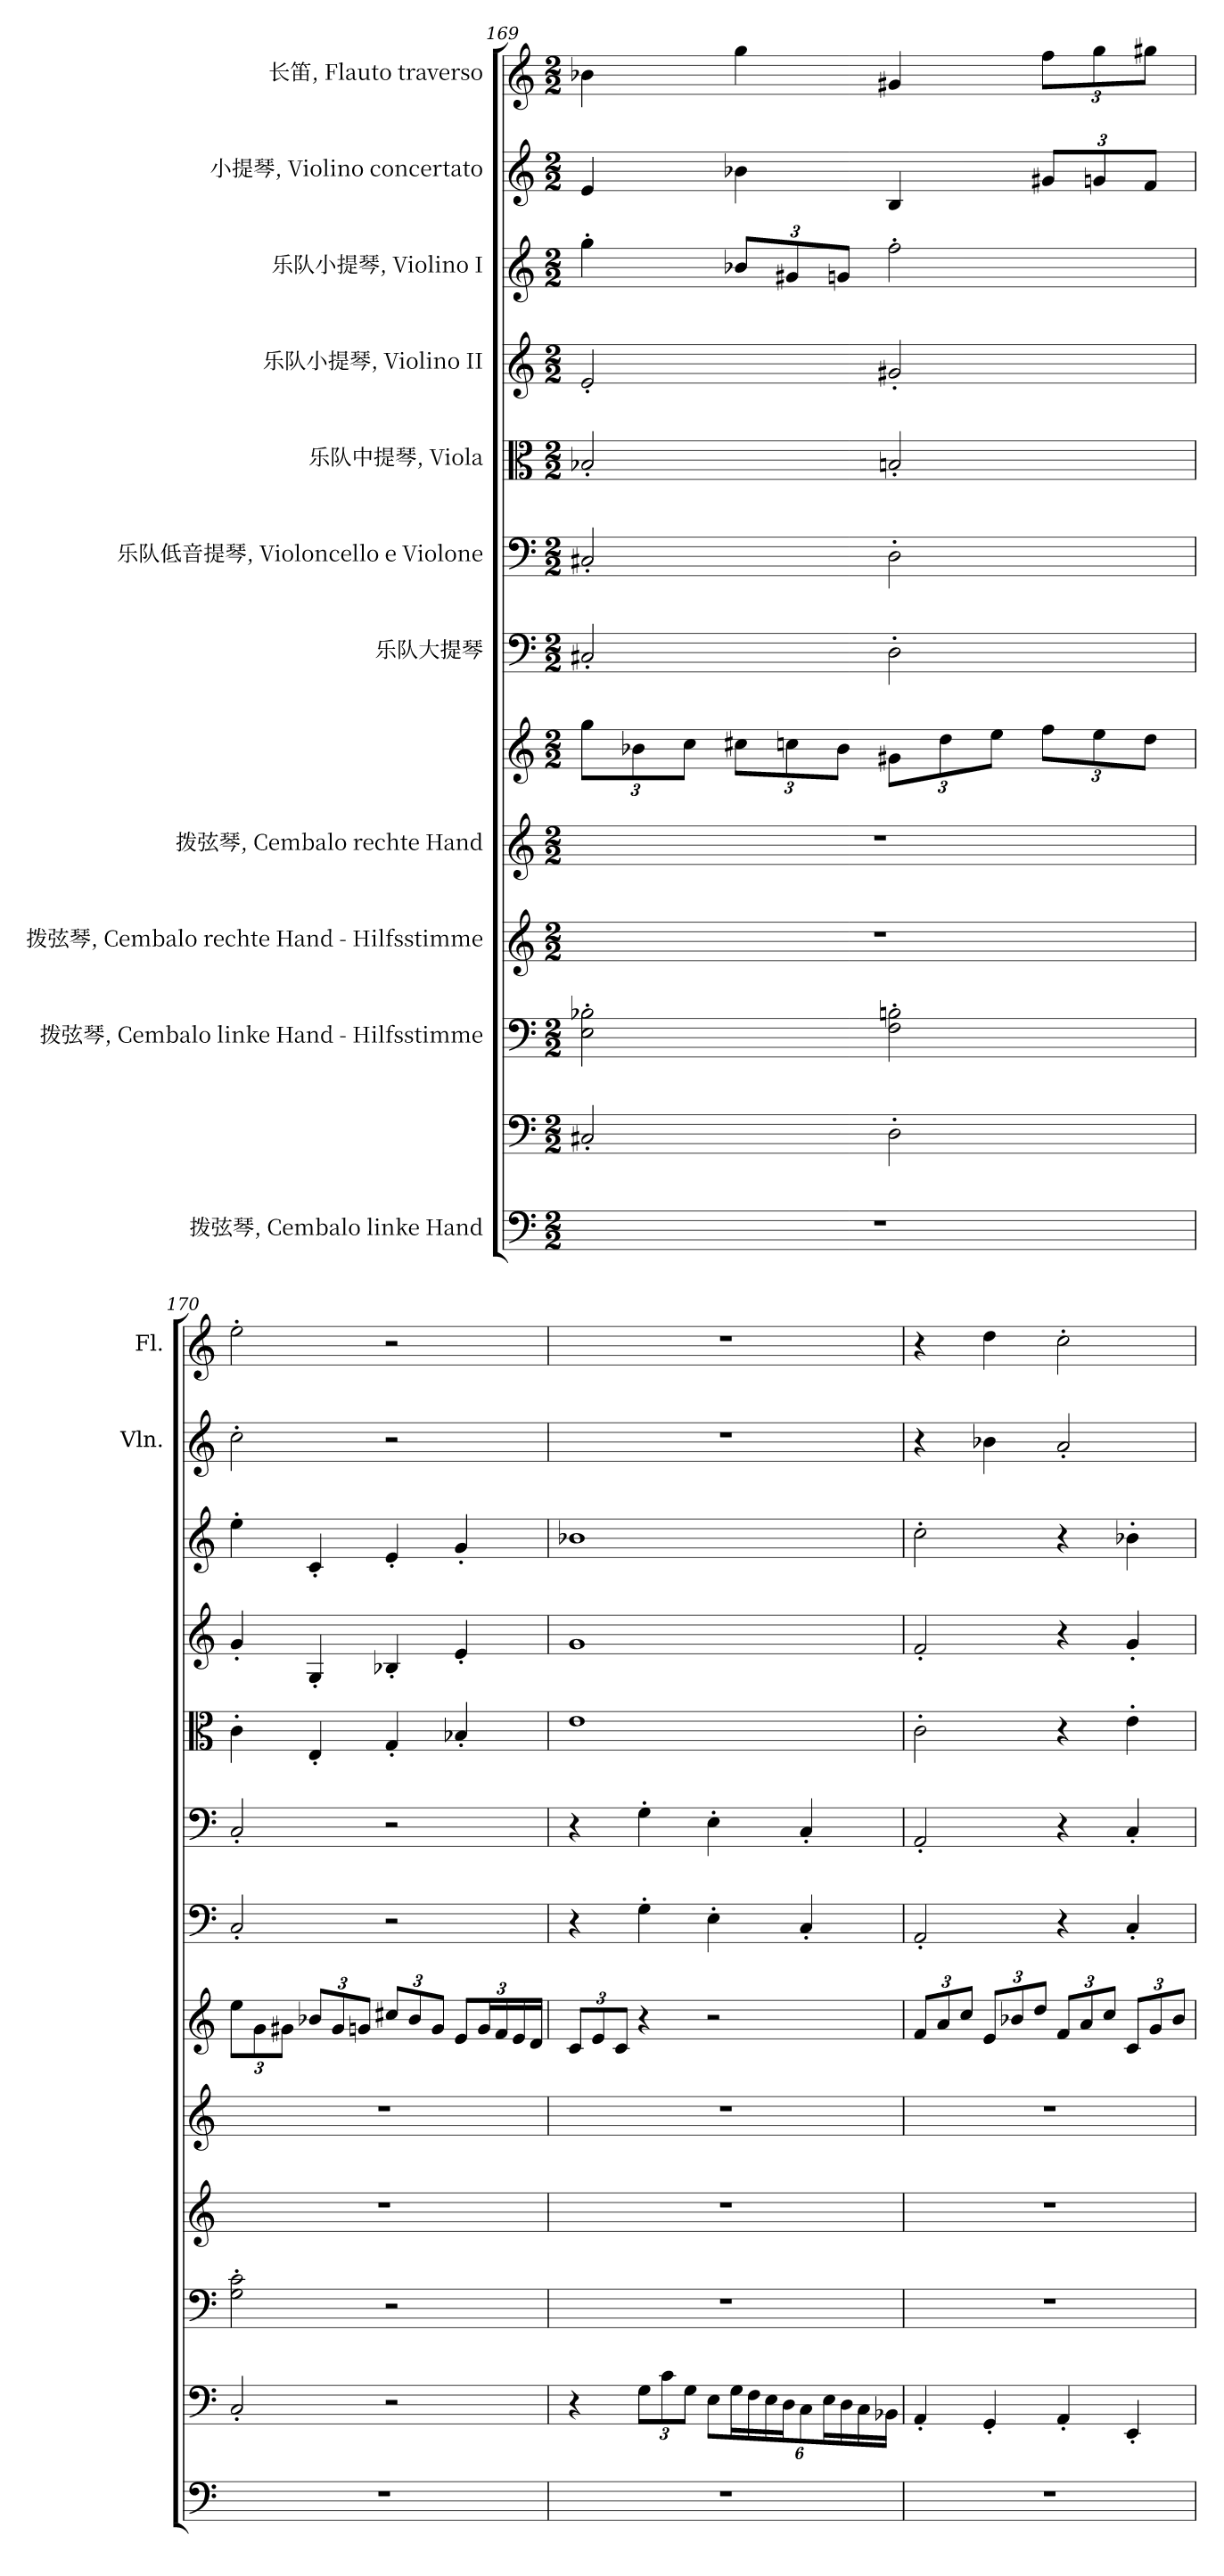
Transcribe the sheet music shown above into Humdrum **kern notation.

**kern	**kern	**kern	**kern	**kern	**kern	**kern	**kern	**kern	**kern	**kern	**kern	**kern
*part11	*part11	*part10	*part9	*part8	*part8	*part7	*part6	*part5	*part4	*part3	*part2	*part1
*staff13	*staff12	*staff11	*staff10	*staff9	*staff8	*staff7	*staff6	*staff5	*staff4	*staff3	*staff2	*staff1
*I"拨弦琴, Cembalo linke Hand	*	*I"拨弦琴, Cembalo linke Hand - Hilfsstimme	*I"拨弦琴, Cembalo rechte Hand - Hilfsstimme	*I"拨弦琴, Cembalo rechte Hand	*	*I"乐队大提琴	*I"乐队低音提琴, Violoncello e Violone	*I"乐队中提琴, Viola	*I"乐队小提琴, Violino II	*I"乐队小提琴, Violino I	*I"小提琴, Violino concertato	*I"长笛, Flauto traverso
*	*	*	*	*	*	*	*	*	*	*	*I'Vln.	*I'Fl.
*clefF4	*clefF4	*clefF4	*clefG2	*clefG2	*clefG2	*clefF4	*clefF4	*clefC3	*clefG2	*clefG2	*clefG2	*clefG2
*	*	*	*	*	*	*	*ITrd7c12	*	*	*	*	*
*k[]	*k[]	*k[]	*k[]	*k[]	*k[]	*k[]	*k[]	*k[]	*k[]	*k[]	*k[]	*k[]
*M2/2	*M2/2	*M2/2	*M2/2	*M2/2	*M2/2	*M2/2	*M2/2	*M2/2	*M2/2	*M2/2	*M2/2	*M2/2
*	*	*	*	*	*Xbrackettup	*	*	*	*	*	*	*
=169	=169	=169	=169	=169	=169	=169	=169	=169	=169	=169	=169	=169
1r	2C#X'/	2E\' 2B-X\'	1r	1r	12gg\L	2C#X'/	2CC#X'/	2B-X'/	2e'/	4gg'\	4e/	4b-X\
.	.	.	.	.	12b-X\	.	.	.	.	.	.	.
.	.	.	.	.	12cc\J	.	.	.	.	.	.	.
*	*	*	*	*	*	*	*	*	*	*Xbrackettup	*	*
.	.	.	.	.	12cc#X\L	.	.	.	.	12b-X/L	4b-X\	4gg\
.	.	.	.	.	12ccn\	.	.	.	.	12g#X/	.	.
.	.	.	.	.	12b-\J	.	.	.	.	12gn/J	.	.
.	2D'\	2F\' 2Bn\'	.	.	12g#X\L	2D'\	2DD'\	2Bn'/	2g#X'/	2ff'\	4B/	4g#X/
.	.	.	.	.	12dd\	.	.	.	.	.	.	.
.	.	.	.	.	12ee\J	.	.	.	.	.	.	.
*	*	*	*	*	*	*	*	*	*	*	*Xbrackettup	*Xbrackettup
.	.	.	.	.	12ff\L	.	.	.	.	.	12g#X/L	12ff\L
.	.	.	.	.	12ee\	.	.	.	.	.	12gn/	12gg\
.	.	.	.	.	12dd\J	.	.	.	.	.	12f/J	12gg#X\J
!!LO:PB:g=z
=170	=170	=170	=170	=170	=170	=170	=170	=170	=170	=170	=170	=170
1r	2C'/	2G\' 2c\'	1r	1r	12ee\L	2C'/	2CC'/	4c'\	4g'/	4ee'\	2cc'\	2ee'\
.	.	.	.	.	12g\	.	.	.	.	.	.	.
.	.	.	.	.	12g#X\J	.	.	.	.	.	.	.
.	.	.	.	.	12b-X/L	.	.	4E'/	4G'/	4c'/	.	.
.	.	.	.	.	12g#/	.	.	.	.	.	.	.
.	.	.	.	.	12gn/J	.	.	.	.	.	.	.
.	2r	2r	.	.	12cc#X/L	2r	2r	4G'/	4B-X'/	4e'/	2r	2r
.	.	.	.	.	12b-/	.	.	.	.	.	.	.
.	.	.	.	.	12g/J	.	.	.	.	.	.	.
.	.	.	.	.	12e/L	.	.	4B-X'/	4e'/	4g'/	.	.
.	.	.	.	.	24g/L	.	.	.	.	.	.	.
.	.	.	.	.	24f/	.	.	.	.	.	.	.
.	.	.	.	.	24e/	.	.	.	.	.	.	.
.	.	.	.	.	24d/JJ	.	.	.	.	.	.	.
=171	=171	=171	=171	=171	=171	=171	=171	=171	=171	=171	=171	=171
1r	4r	1r	1r	1r	12c/L	4r	4r	1e	1g	1b-X	1r	1r
.	.	.	.	.	12e/	.	.	.	.	.	.	.
.	.	.	.	.	12c/J	.	.	.	.	.	.	.
*	*Xbrackettup	*	*	*	*	*	*	*	*	*	*	*
.	12G\L	.	.	.	4r	4G'\	4GG'\	.	.	.	.	.
.	12c\	.	.	.	.	.	.	.	.	.	.	.
.	12G\J	.	.	.	.	.	.	.	.	.	.	.
.	12E\L	.	.	.	2r	4E'\	4EE'\	.	.	.	.	.
.	24G\L	.	.	.	.	.	.	.	.	.	.	.
.	24F\	.	.	.	.	.	.	.	.	.	.	.
.	24E\	.	.	.	.	.	.	.	.	.	.	.
.	24D\J	.	.	.	.	.	.	.	.	.	.	.
.	12C\	.	.	.	.	4C'/	4CC'/	.	.	.	.	.
.	24E\L	.	.	.	.	.	.	.	.	.	.	.
.	24D\	.	.	.	.	.	.	.	.	.	.	.
.	24C\	.	.	.	.	.	.	.	.	.	.	.
.	24BB-X\JJ	.	.	.	.	.	.	.	.	.	.	.
!!LO:PB:g=z
=172	=172	=172	=172	=172	=172	=172	=172	=172	=172	=172	=172	=172
1r	4AA'/	1r	1r	1r	12f/L	2AA'/	2AAA'/	2c'\	2f'/	2cc'\	4r	4r
.	.	.	.	.	12a/	.	.	.	.	.	.	.
.	.	.	.	.	12cc/J	.	.	.	.	.	.	.
.	4GG'/	.	.	.	12e/L	.	.	.	.	.	4b-X\	4dd\
.	.	.	.	.	12b-X/	.	.	.	.	.	.	.
.	.	.	.	.	12dd/J	.	.	.	.	.	.	.
.	4AA'/	.	.	.	12f/L	4r	4r	4r	4r	4r	2a'/	2cc'\
.	.	.	.	.	12a/	.	.	.	.	.	.	.
.	.	.	.	.	12cc/J	.	.	.	.	.	.	.
.	4EE'/	.	.	.	12c/L	4C'/	4CC'/	4e'\	4g'/	4b-X'\	.	.
.	.	.	.	.	12g/	.	.	.	.	.	.	.
.	.	.	.	.	12b-/J	.	.	.	.	.	.	.
=	=	=	=	=	=	=	=	=	=	=	=	=
*-	*-	*-	*-	*-	*-	*-	*-	*-	*-	*-	*-	*-
